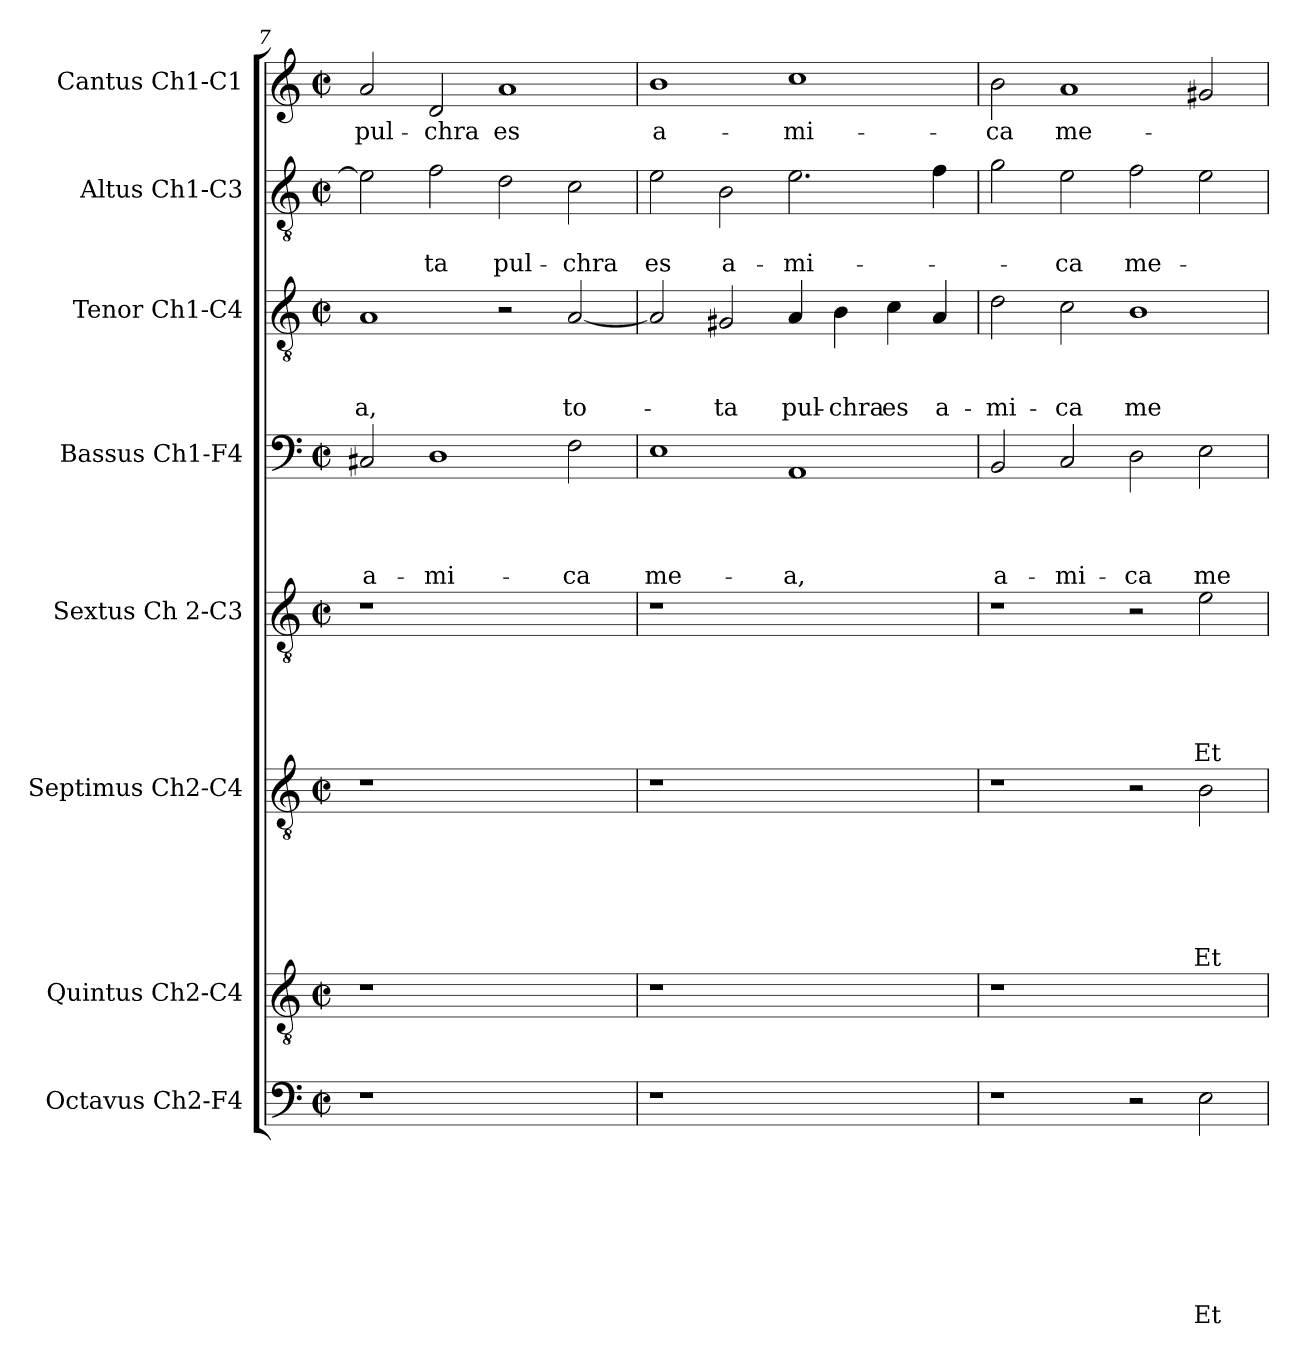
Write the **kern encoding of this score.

**kern	**text	**text	**text	**text	**text	**text	**text	**text	**kern	**kern	**text	**text	**text	**text	**text	**text	**kern	**text	**text	**text	**text	**text	**kern	**text	**text	**text	**text	**kern	**text	**text	**text	**kern	**text	**text	**kern	**text
*part8	*part8	*part8	*part8	*part8	*part8	*part8	*part8	*part8	*part7	*part6	*part6	*part6	*part6	*part6	*part6	*part6	*part5	*part5	*part5	*part5	*part5	*part5	*part4	*part4	*part4	*part4	*part4	*part3	*part3	*part3	*part3	*part2	*part2	*part2	*part1	*part1
*staff8	*staff8	*staff8	*staff8	*staff8	*staff8	*staff8	*staff8	*staff8	*staff7	*staff6	*staff6	*staff6	*staff6	*staff6	*staff6	*staff6	*staff5	*staff5	*staff5	*staff5	*staff5	*staff5	*staff4	*staff4	*staff4	*staff4	*staff4	*staff3	*staff3	*staff3	*staff3	*staff2	*staff2	*staff2	*staff1	*staff1
*I"Octavus Ch2-F4	*	*	*	*	*	*	*	*	*I"Quintus Ch2-C4	*I"Septimus Ch2-C4	*	*	*	*	*	*	*I"Sextus Ch 2-C3	*	*	*	*	*	*I"Bassus Ch1-F4	*	*	*	*	*I"Tenor Ch1-C4	*	*	*	*I"Altus Ch1-C3	*	*	*I"Cantus Ch1-C1	*
*	*	*	*	*	*	*	*	*	*	*	*	*	*	*	*	*	*	*	*	*	*	*	*I'B	*	*	*	*	*I'T	*	*	*	*I'A	*	*	*I'C	*
!!LO:LB:g=z
*clefF4	*	*	*	*	*	*	*	*	*clefGv2	*clefGv2	*	*	*	*	*	*	*clefGv2	*	*	*	*	*	*clefF4	*	*	*	*	*clefGv2	*	*	*	*clefGv2	*	*	*clefG2	*
*k[]	*	*	*	*	*	*	*	*	*k[]	*k[]	*	*	*	*	*	*	*k[]	*	*	*	*	*	*k[]	*	*	*	*	*k[]	*	*	*	*k[]	*	*	*k[]	*
*C:	*	*	*	*	*	*	*	*	*C:	*C:	*	*	*	*	*	*	*C:	*	*	*	*	*	*C:	*	*	*	*	*C:	*	*	*	*C:	*	*	*C:	*
*M2/2	*	*	*	*	*	*	*	*	*M2/2	*M2/2	*	*	*	*	*	*	*M2/2	*	*	*	*	*	*M2/2	*	*	*	*	*M2/2	*	*	*	*M2/2	*	*	*M2/2	*
*met(c|)	*	*	*	*	*	*	*	*	*met(c|)	*met(c|)	*	*	*	*	*	*	*met(c|)	*	*	*	*	*	*met(c|)	*	*	*	*	*met(c|)	*	*	*	*met(c|)	*	*	*met(c|)	*
=7	=7	=7	=7	=7	=7	=7	=7	=7	=7	=7	=7	=7	=7	=7	=7	=7	=7	=7	=7	=7	=7	=7	=7	=7	=7	=7	=7	=7	=7	=7	=7	=7	=7	=7	=7	=7
!	!	!	!	!	!	!	!	!	!	!	!	!	!	!	!	!	!	!	!	!	!	!	!	!	!	!	!LO:LY:b	!	!	!	!LO:LY:b	!	!	!	!	!LO:LY:b
1r	.	.	.	.	.	.	.	.	1r	1r	.	.	.	.	.	.	1r	.	.	.	.	.	2C#X/	.	.	.	a-	1A	.	.	-a,	2e\]	.	.	2a/	pul-
!	!	!	!	!	!	!	!	!	!	!	!	!	!	!	!	!	!	!	!	!	!	!	!	!	!	!	!LO:LY:b	!	!	!	!	!	!	!LO:LY:b	!	!LO:LY:b
.	.	.	.	.	.	.	.	.	.	.	.	.	.	.	.	.	.	.	.	.	.	.	1D	.	.	.	-mi-	.	.	.	.	2f\	.	-ta	2d/	-chra
!	!	!	!	!	!	!	!	!	!	!	!	!	!	!	!	!	!	!	!	!	!	!	!	!	!	!	!	!	!	!	!	!	!	!LO:LY:b	!	!LO:LY:b
1ryy	.	.	.	.	.	.	.	.	1ryy	1ryy	.	.	.	.	.	.	1ryy	.	.	.	.	.	.	.	.	.	.	2r	.	.	.	2d\	.	pul-	1a	es
!	!	!	!	!	!	!	!	!	!	!	!	!	!	!	!	!	!	!	!	!	!	!	!	!	!	!	!LO:LY:b	!	!	!	!LO:LY:b	!	!	!LO:LY:b	!	!
.	.	.	.	.	.	.	.	.	.	.	.	.	.	.	.	.	.	.	.	.	.	.	2F\	.	.	.	-ca	[2A/	.	.	to-	2c\	.	-chra	.	.
=8	=8	=8	=8	=8	=8	=8	=8	=8	=8	=8	=8	=8	=8	=8	=8	=8	=8	=8	=8	=8	=8	=8	=8	=8	=8	=8	=8	=8	=8	=8	=8	=8	=8	=8	=8	=8
!	!	!	!	!	!	!	!	!	!	!	!	!	!	!	!	!	!	!	!	!	!	!	!	!	!	!	!LO:LY:b	!	!	!	!	!	!	!LO:LY:b	!	!LO:LY:b
1r	.	.	.	.	.	.	.	.	1r	1r	.	.	.	.	.	.	1r	.	.	.	.	.	1E	.	.	.	me-	2A/]	.	.	.	2e\	.	es	1b	a-
!	!	!	!	!	!	!	!	!	!	!	!	!	!	!	!	!	!	!	!	!	!	!	!	!	!	!	!	!	!	!	!LO:LY:b	!	!	!LO:LY:b	!	!
.	.	.	.	.	.	.	.	.	.	.	.	.	.	.	.	.	.	.	.	.	.	.	.	.	.	.	.	2G#X/	.	.	-ta	2B\	.	a-	.	.
!	!	!	!	!	!	!	!	!	!	!	!	!	!	!	!	!	!	!	!	!	!	!	!	!	!	!	!LO:LY:b	!	!	!	!LO:LY:b	!	!	!LO:LY:b	!	!LO:LY:b
1ryy	.	.	.	.	.	.	.	.	1ryy	1ryy	.	.	.	.	.	.	1ryy	.	.	.	.	.	1AA	.	.	.	-a,	4A/	.	.	pul-	2.e\	.	-mi-	1cc	-mi-
!	!	!	!	!	!	!	!	!	!	!	!	!	!	!	!	!	!	!	!	!	!	!	!	!	!	!	!	!	!	!	!LO:LY:b	!	!	!	!	!
.	.	.	.	.	.	.	.	.	.	.	.	.	.	.	.	.	.	.	.	.	.	.	.	.	.	.	.	4B\	.	.	-chra	.	.	.	.	.
!	!	!	!	!	!	!	!	!	!	!	!	!	!	!	!	!	!	!	!	!	!	!	!	!	!	!	!	!	!	!	!LO:LY:b	!	!	!	!	!
.	.	.	.	.	.	.	.	.	.	.	.	.	.	.	.	.	.	.	.	.	.	.	.	.	.	.	.	4c\	.	.	es	.	.	.	.	.
!	!	!	!	!	!	!	!	!	!	!	!	!	!	!	!	!	!	!	!	!	!	!	!	!	!	!	!	!	!	!	!LO:LY:b	!	!	!	!	!
.	.	.	.	.	.	.	.	.	.	.	.	.	.	.	.	.	.	.	.	.	.	.	.	.	.	.	.	4A/	.	.	a-	4f\	.	.	.	.
=9	=9	=9	=9	=9	=9	=9	=9	=9	=9	=9	=9	=9	=9	=9	=9	=9	=9	=9	=9	=9	=9	=9	=9	=9	=9	=9	=9	=9	=9	=9	=9	=9	=9	=9	=9	=9
!	!	!	!	!	!	!	!	!	!	!	!	!	!	!	!	!	!	!	!	!	!	!	!	!	!	!	!LO:LY:b	!	!	!	!LO:LY:b	!	!	!	!	!LO:LY:b
1r	.	.	.	.	.	.	.	.	1r	1r	.	.	.	.	.	.	1r	.	.	.	.	.	2BB/	.	.	.	a-	2d\	.	.	-mi-	2g\	.	.	2b\	-ca
!	!	!	!	!	!	!	!	!	!	!	!	!	!	!	!	!	!	!	!	!	!	!	!	!	!	!	!LO:LY:b	!	!	!	!LO:LY:b	!	!	!LO:LY:b	!	!LO:LY:b
.	.	.	.	.	.	.	.	.	.	.	.	.	.	.	.	.	.	.	.	.	.	.	2C/	.	.	.	-mi-	2c\	.	.	-ca	2e\	.	-ca	1a	me-
!	!	!	!	!	!	!	!	!	!	!	!	!	!	!	!	!	!	!	!	!	!	!	!	!	!	!	!LO:LY:b	!	!	!	!LO:LY:b	!	!	!LO:LY:b	!	!
2r	.	.	.	.	.	.	.	.	1ryy	2r	.	.	.	.	.	.	2r	.	.	.	.	.	2D\	.	.	.	-ca	1B	.	.	me-	2f\	.	me-	.	.
!	!	!	!	!	!	!	!	!LO:LY:b	!	!	!	!	!	!	!	!LO:LY:b	!	!	!	!	!	!LO:LY:b	!	!	!	!	!LO:LY:b	!	!	!	!	!	!	!	!	!
2E\	.	.	.	.	.	.	.	Et	.	2B\	.	.	.	.	.	Et	2e\	.	.	.	.	Et	2E\	.	.	.	me-	.	.	.	.	2e\	.	.	2g#/	.
=	=	=	=	=	=	=	=	=	=	=	=	=	=	=	=	=	=	=	=	=	=	=	=	=	=	=	=	=	=	=	=	=	=	=	=	=
*-	*-	*-	*-	*-	*-	*-	*-	*-	*-	*-	*-	*-	*-	*-	*-	*-	*-	*-	*-	*-	*-	*-	*-	*-	*-	*-	*-	*-	*-	*-	*-	*-	*-	*-	*-	*-
